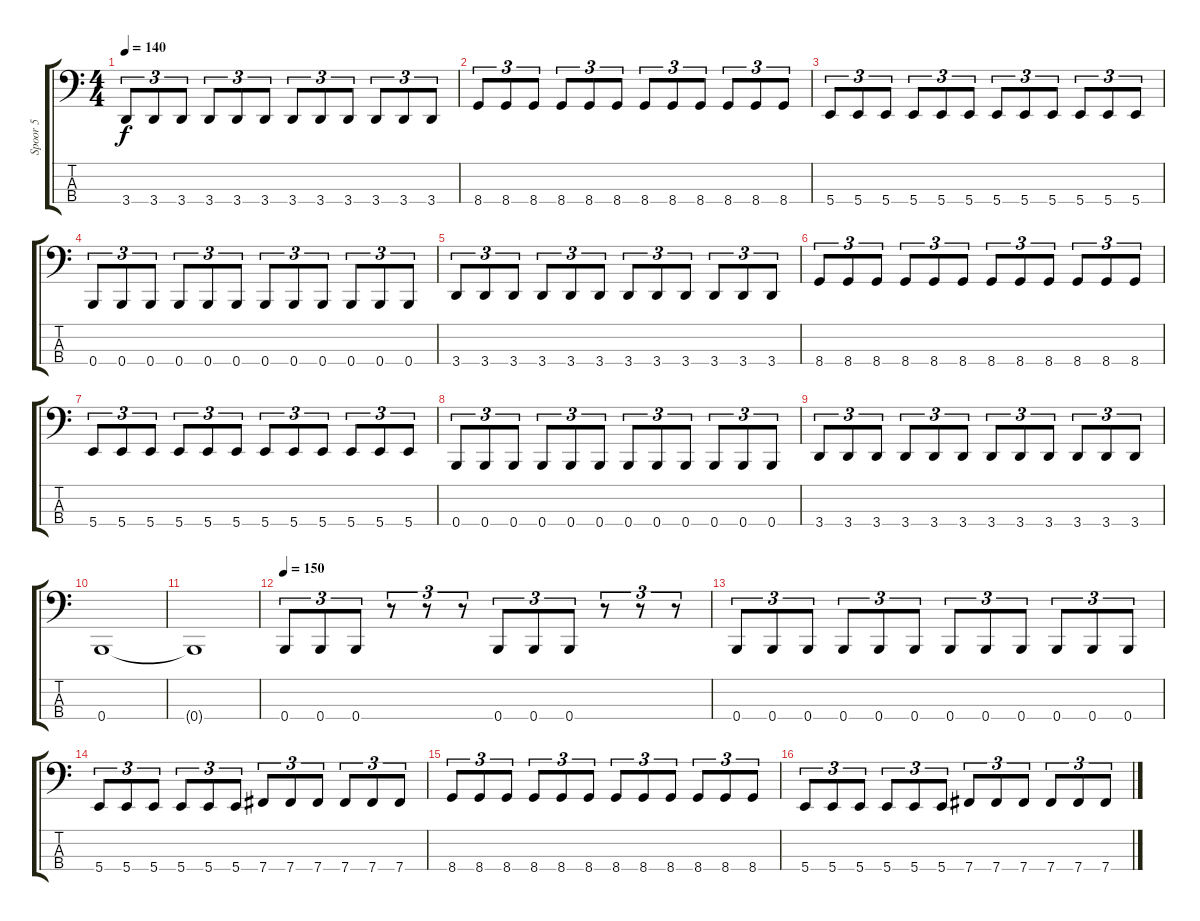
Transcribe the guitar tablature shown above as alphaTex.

\track ("Spoor 5" "Spoor 5") {instrument electricbasspick}
\staff {score tabs}
\tuning (E2 B1 Gb1 B0) {hide}
\ts (4 4)
\tempo 140
\clef f4
\ks c
3.4.8{tu (3 2) dy f} 3.4.8{tu (3 2)} 3.4.8{tu (3 2)} 3.4.8{tu (3 2)} 3.4.8{tu (3 2)} 3.4.8{tu (3 2)} 3.4.8{tu (3 2)} 3.4.8{tu (3 2)} 3.4.8{tu (3 2)} 3.4.8{tu (3 2)} 3.4.8{tu (3 2)} 3.4.8{tu (3 2)} |
8.4.8{tu (3 2)} 8.4.8{tu (3 2)} 8.4.8{tu (3 2)} 8.4.8{tu (3 2)} 8.4.8{tu (3 2)} 8.4.8{tu (3 2)} 8.4.8{tu (3 2)} 8.4.8{tu (3 2)} 8.4.8{tu (3 2)} 8.4.8{tu (3 2)} 8.4.8{tu (3 2)} 8.4.8{tu (3 2)} |
5.4.8{tu (3 2)} 5.4.8{tu (3 2)} 5.4.8{tu (3 2)} 5.4.8{tu (3 2)} 5.4.8{tu (3 2)} 5.4.8{tu (3 2)} 5.4.8{tu (3 2)} 5.4.8{tu (3 2)} 5.4.8{tu (3 2)} 5.4.8{tu (3 2)} 5.4.8{tu (3 2)} 5.4.8{tu (3 2)} |
0.4.8{tu (3 2)} 0.4.8{tu (3 2)} 0.4.8{tu (3 2)} 0.4.8{tu (3 2)} 0.4.8{tu (3 2)} 0.4.8{tu (3 2)} 0.4.8{tu (3 2)} 0.4.8{tu (3 2)} 0.4.8{tu (3 2)} 0.4.8{tu (3 2)} 0.4.8{tu (3 2)} 0.4.8{tu (3 2)} |
3.4.8{tu (3 2)} 3.4.8{tu (3 2)} 3.4.8{tu (3 2)} 3.4.8{tu (3 2)} 3.4.8{tu (3 2)} 3.4.8{tu (3 2)} 3.4.8{tu (3 2)} 3.4.8{tu (3 2)} 3.4.8{tu (3 2)} 3.4.8{tu (3 2)} 3.4.8{tu (3 2)} 3.4.8{tu (3 2)} |
8.4.8{tu (3 2)} 8.4.8{tu (3 2)} 8.4.8{tu (3 2)} 8.4.8{tu (3 2)} 8.4.8{tu (3 2)} 8.4.8{tu (3 2)} 8.4.8{tu (3 2)} 8.4.8{tu (3 2)} 8.4.8{tu (3 2)} 8.4.8{tu (3 2)} 8.4.8{tu (3 2)} 8.4.8{tu (3 2)} |
5.4.8{tu (3 2)} 5.4.8{tu (3 2)} 5.4.8{tu (3 2)} 5.4.8{tu (3 2)} 5.4.8{tu (3 2)} 5.4.8{tu (3 2)} 5.4.8{tu (3 2)} 5.4.8{tu (3 2)} 5.4.8{tu (3 2)} 5.4.8{tu (3 2)} 5.4.8{tu (3 2)} 5.4.8{tu (3 2)} |
0.4.8{tu (3 2)} 0.4.8{tu (3 2)} 0.4.8{tu (3 2)} 0.4.8{tu (3 2)} 0.4.8{tu (3 2)} 0.4.8{tu (3 2)} 0.4.8{tu (3 2)} 0.4.8{tu (3 2)} 0.4.8{tu (3 2)} 0.4.8{tu (3 2)} 0.4.8{tu (3 2)} 0.4.8{tu (3 2)} |
3.4.8{tu (3 2)} 3.4.8{tu (3 2)} 3.4.8{tu (3 2)} 3.4.8{tu (3 2)} 3.4.8{tu (3 2)} 3.4.8{tu (3 2)} 3.4.8{tu (3 2)} 3.4.8{tu (3 2)} 3.4.8{tu (3 2)} 3.4.8{tu (3 2)} 3.4.8{tu (3 2)} 3.4.8{tu (3 2)} |
0.4.1 |
0.4{t}.1 |
\tempo 150
0.4.8{tu (3 2)} 0.4.8{tu (3 2)} 0.4.8{tu (3 2)} r.8{tu (3 2)} r.8{tu (3 2)} r.8{tu (3 2)} 0.4.8{tu (3 2)} 0.4.8{tu (3 2)} 0.4.8{tu (3 2)} r.8{tu (3 2)} r.8{tu (3 2)} r.8{tu (3 2)} |
0.4.8{tu (3 2)} 0.4.8{tu (3 2)} 0.4.8{tu (3 2)} 0.4.8{tu (3 2)} 0.4.8{tu (3 2)} 0.4.8{tu (3 2)} 0.4.8{tu (3 2)} 0.4.8{tu (3 2)} 0.4.8{tu (3 2)} 0.4.8{tu (3 2)} 0.4.8{tu (3 2)} 0.4.8{tu (3 2)} |
5.4.8{tu (3 2)} 5.4.8{tu (3 2)} 5.4.8{tu (3 2)} 5.4.8{tu (3 2)} 5.4.8{tu (3 2)} 5.4.8{tu (3 2)} 7.4.8{tu (3 2)} 7.4.8{tu (3 2)} 7.4.8{tu (3 2)} 7.4.8{tu (3 2)} 7.4.8{tu (3 2)} 7.4.8{tu (3 2)} |
8.4.8{tu (3 2)} 8.4.8{tu (3 2)} 8.4.8{tu (3 2)} 8.4.8{tu (3 2)} 8.4.8{tu (3 2)} 8.4.8{tu (3 2)} 8.4.8{tu (3 2)} 8.4.8{tu (3 2)} 8.4.8{tu (3 2)} 8.4.8{tu (3 2)} 8.4.8{tu (3 2)} 8.4.8{tu (3 2)} |
5.4.8{tu (3 2)} 5.4.8{tu (3 2)} 5.4.8{tu (3 2)} 5.4.8{tu (3 2)} 5.4.8{tu (3 2)} 5.4.8{tu (3 2)} 7.4.8{tu (3 2)} 7.4.8{tu (3 2)} 7.4.8{tu (3 2)} 7.4.8{tu (3 2)} 7.4.8{tu (3 2)} 7.4.8{tu (3 2)}
